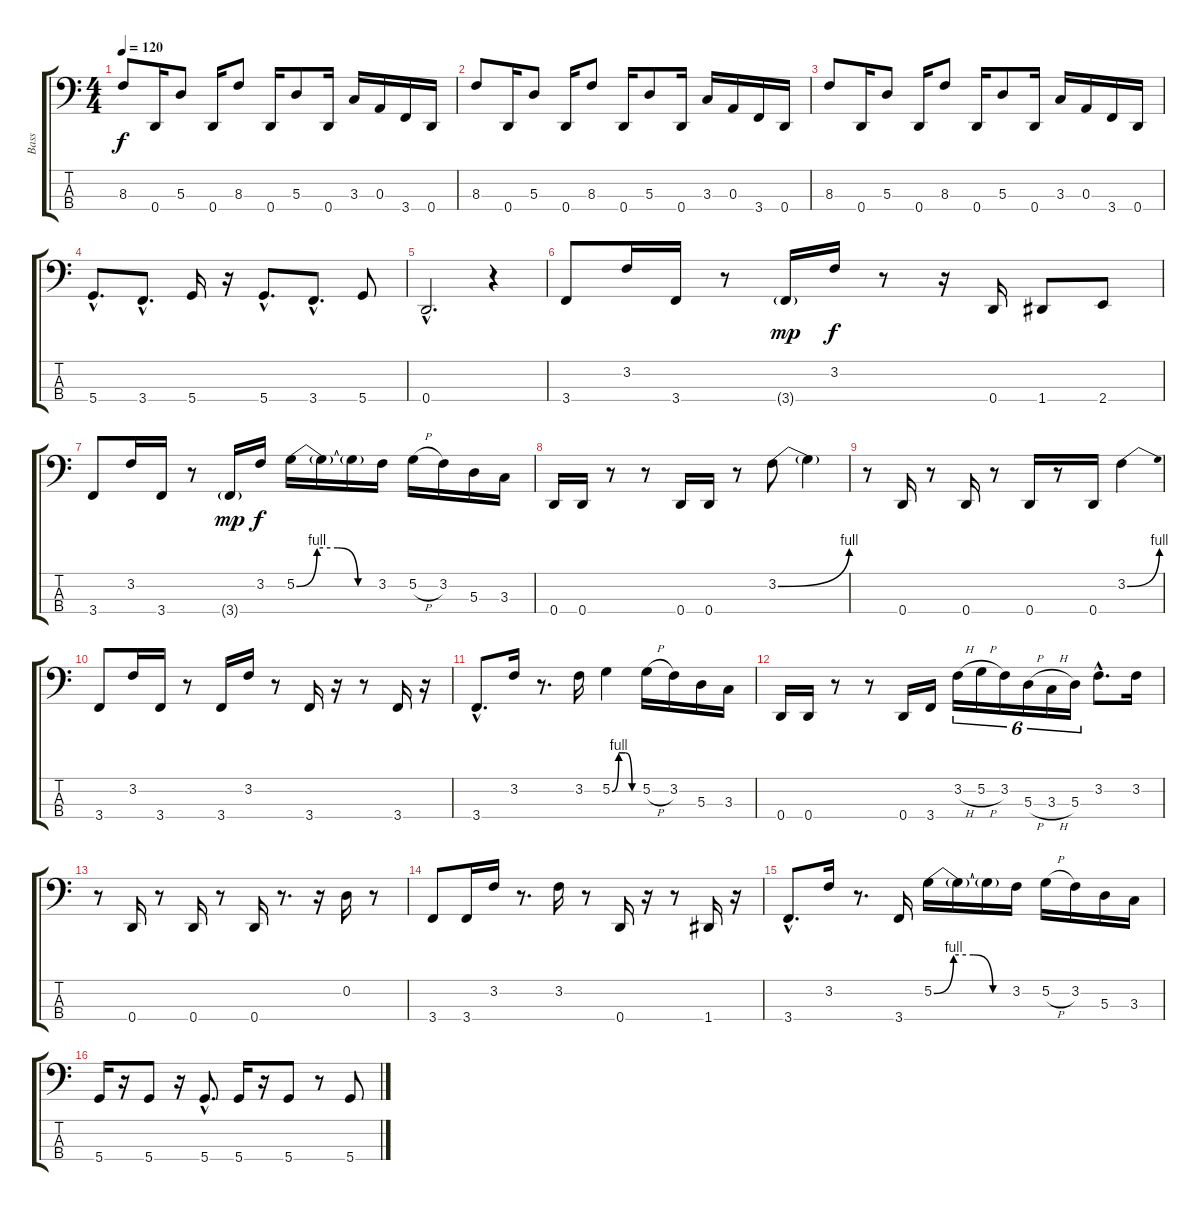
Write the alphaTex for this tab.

\track ("Bass" "Bass") {instrument electricbassfinger}
\staff {score tabs}
\tuning (G2 D2 A1 D1) {hide}
\ts (4 4)
\tempo 120
\clef f4
\ks c
8.3.8{dy f} 0.4.16 5.3.8 0.4.16 8.3.8 0.4.16 5.3.8 0.4.16 3.3.16 0.3.16 3.4.16 0.4.16 |
8.3.8 0.4.16 5.3.8 0.4.16 8.3.8 0.4.16 5.3.8 0.4.16 3.3.16 0.3.16 3.4.16 0.4.16 |
8.3.8 0.4.16 5.3.8 0.4.16 8.3.8 0.4.16 5.3.8 0.4.16 3.3.16 0.3.16 3.4.16 0.4.16 |
5.4{hac}.8{d} 3.4{hac}.8{d} 5.4.16 r.16 5.4{hac}.8{d} 3.4{hac}.8{d} 5.4.8 |
0.4{hac}.2{d} r.4 |
3.4.8 3.2.16 3.4.16 r.8 3.4{g}.16{dy mp} 3.2.16{dy f} r.8 r.16 0.4.16 1.4.8 2.4.8 |
3.4.8 3.2.16 3.4.16 r.8 3.4{g}.16{dy mp} 3.2.16{dy f} 5.2{be (custom 0 0 15 4 30 4 45 0 60 0)}.16 5.2{t}.16 5.2{t}.16 3.2.16 5.2{h}.16 3.2.16 5.3.16 3.3.16 |
0.4.16 0.4.16 r.8 r.8 0.4.16 0.4.16 r.8 3.2{be (bend 0 0 60 4)}.8 3.2{t}.4 |
r.8 0.4.16 r.8 0.4.16 r.8 0.4.16 r.8 0.4.16 3.2{be (bend 0 0 60 4)}.4 |
3.4.8 3.2.16 3.4.16 r.8 3.4.16 3.2.16 r.8 3.4.16 r.16 r.8 3.4.16 r.16 |
3.4{hac}.8{d} 3.2.16 r.8{d} 3.2.16 5.2{be (custom 0 0 15 4 30 4 45 0 60 0)}.4 5.2{h}.16 3.2.16 5.3.16 3.3.16 |
0.4.16 0.4.16 r.8 r.8 0.4.16 3.4.16 3.2{h}.16{tu (6 4)} 5.2{h}.16{tu (6 4)} 3.2.16{tu (6 4)} 5.3{h}.16{tu (6 4)} 3.3{h}.16{tu (6 4)} 5.3.16{tu (6 4)} 3.2{hac}.8{d} 3.2.16 |
r.8 0.4.16 r.8 0.4.16 r.8 0.4.16 r.8{d} r.16 0.2.16 r.8 |
3.4.8 3.4.16 3.2.16 r.8{d} 3.2.16 r.8 0.4.16 r.16 r.8 1.4.16 r.16 |
3.4{hac}.8{d} 3.2.16 r.8{d} 3.4.16 5.2{be (custom 0 0 15 4 30 4 45 0 60 0)}.16 5.2{t}.16 5.2{t}.16 3.2.16 5.2{h}.16 3.2.16 5.3.16 3.3.16 |
5.4.16 r.16 5.4.8 r.16 5.4{hac}.8{d} 5.4.16 r.16 5.4.8 r.8 5.4.8
